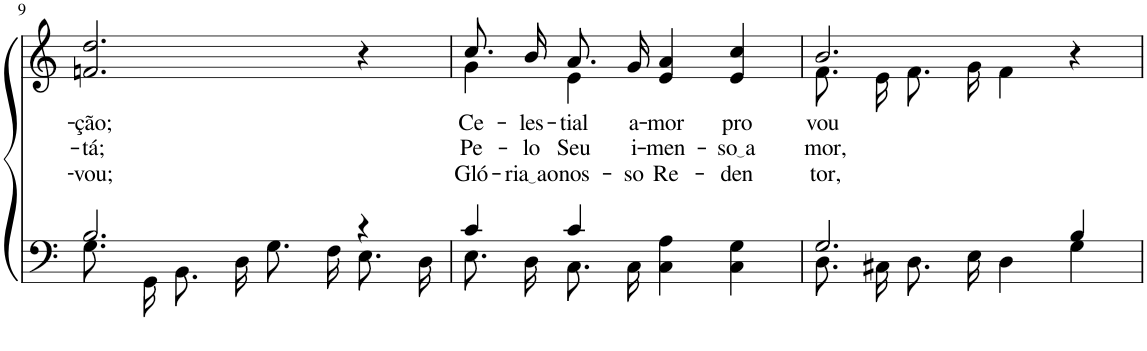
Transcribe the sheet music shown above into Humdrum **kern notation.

**kern	**kern	**text	**text	**text
*part2	*part1	*part1	*part1	*part1
*staff2	*staff1	*staff1	*staff1	*staff1
*I"Parte III e IV	*I"Parte I e II	*	*	*
!!LO:PB:g=z
*clefF4	*clefG2	*	*	*
*Trd-1c-2	*Trd-1c-2	*	*	*
*k[]	*k[]	*	*	*
*M4/4	*M4/4	*	*	*
=9	=9	=9	=9	=9
*^	*	*	*	*
!	!	!	!LO:LY:b	!LO:LY:b	!LO:LY:b
2.B/	8.G\L	2.fn/ 2.dd/	ção;	tá;	vou;
.	16GG\Jk	.	.	.	.
.	8.BB\L	.	.	.	.
.	16D\Jk	.	.	.	.
.	8.G\L	.	.	.	.
.	16F\Jk	.	.	.	.
4r	8.E\L	4r	.	.	.
.	16D\Jk	.	.	.	.
=10	=10	=10	=10	=10	=10
!	!	!	!LO:LY:b	!LO:LY:b	!LO:LY:b
*	*	*^	*	*	*
4c/	8.E\L	8.cc/L	4g\	Ce-	Pe-	Gló-
!	!	!	!	!LO:LY:b	!LO:LY:b	!LO:LY:b
.	16D\Jk	16b/Jk	.	-les-	-lo	ria ao
!	!	!	!	!LO:LY:b	!LO:LY:b	!LO:LY:b
4c/	8.C\L	8.a/L	4e\	-tial	Seu	nos-
!	!	!	!	!LO:LY:b	!LO:LY:b	!LO:LY:b
.	16C\Jk	16g/Jk	.	a-	i-	-so
!	!	!	!	!LO:LY:b	!LO:LY:b	!LO:LY:b
4C\ 4A\	2ryy	4e/ 4a/	2ryy	-mor	-men-	Re-
!	!	!	!	!LO:LY:b	!LO:LY:b	!LO:LY:b
4C\ 4G\	.	4e/ 4cc/	.	pro-	so a	-den-
=11	=11	=11	=11	=11	=11	=11
!	!	!	!	!LO:LY:b	!LO:LY:b	!LO:LY:b
2.G/	8.D\L	2.b/	8.f\L	-vou	mor,	-tor,
.	16C#X\Jk	.	16e\Jk	.	.	.
.	8.D\L	.	8.f\L	.	.	.
.	16E\Jk	.	16g\Jk	.	.	.
.	4D\	.	4f\	.	.	.
4B/	4G\	4r	4ryy	.	.	.
*v	*v	*	*	*	*	*
*	*v	*v	*	*	*
=	=	=	=	=
*-	*-	*-	*-	*-
